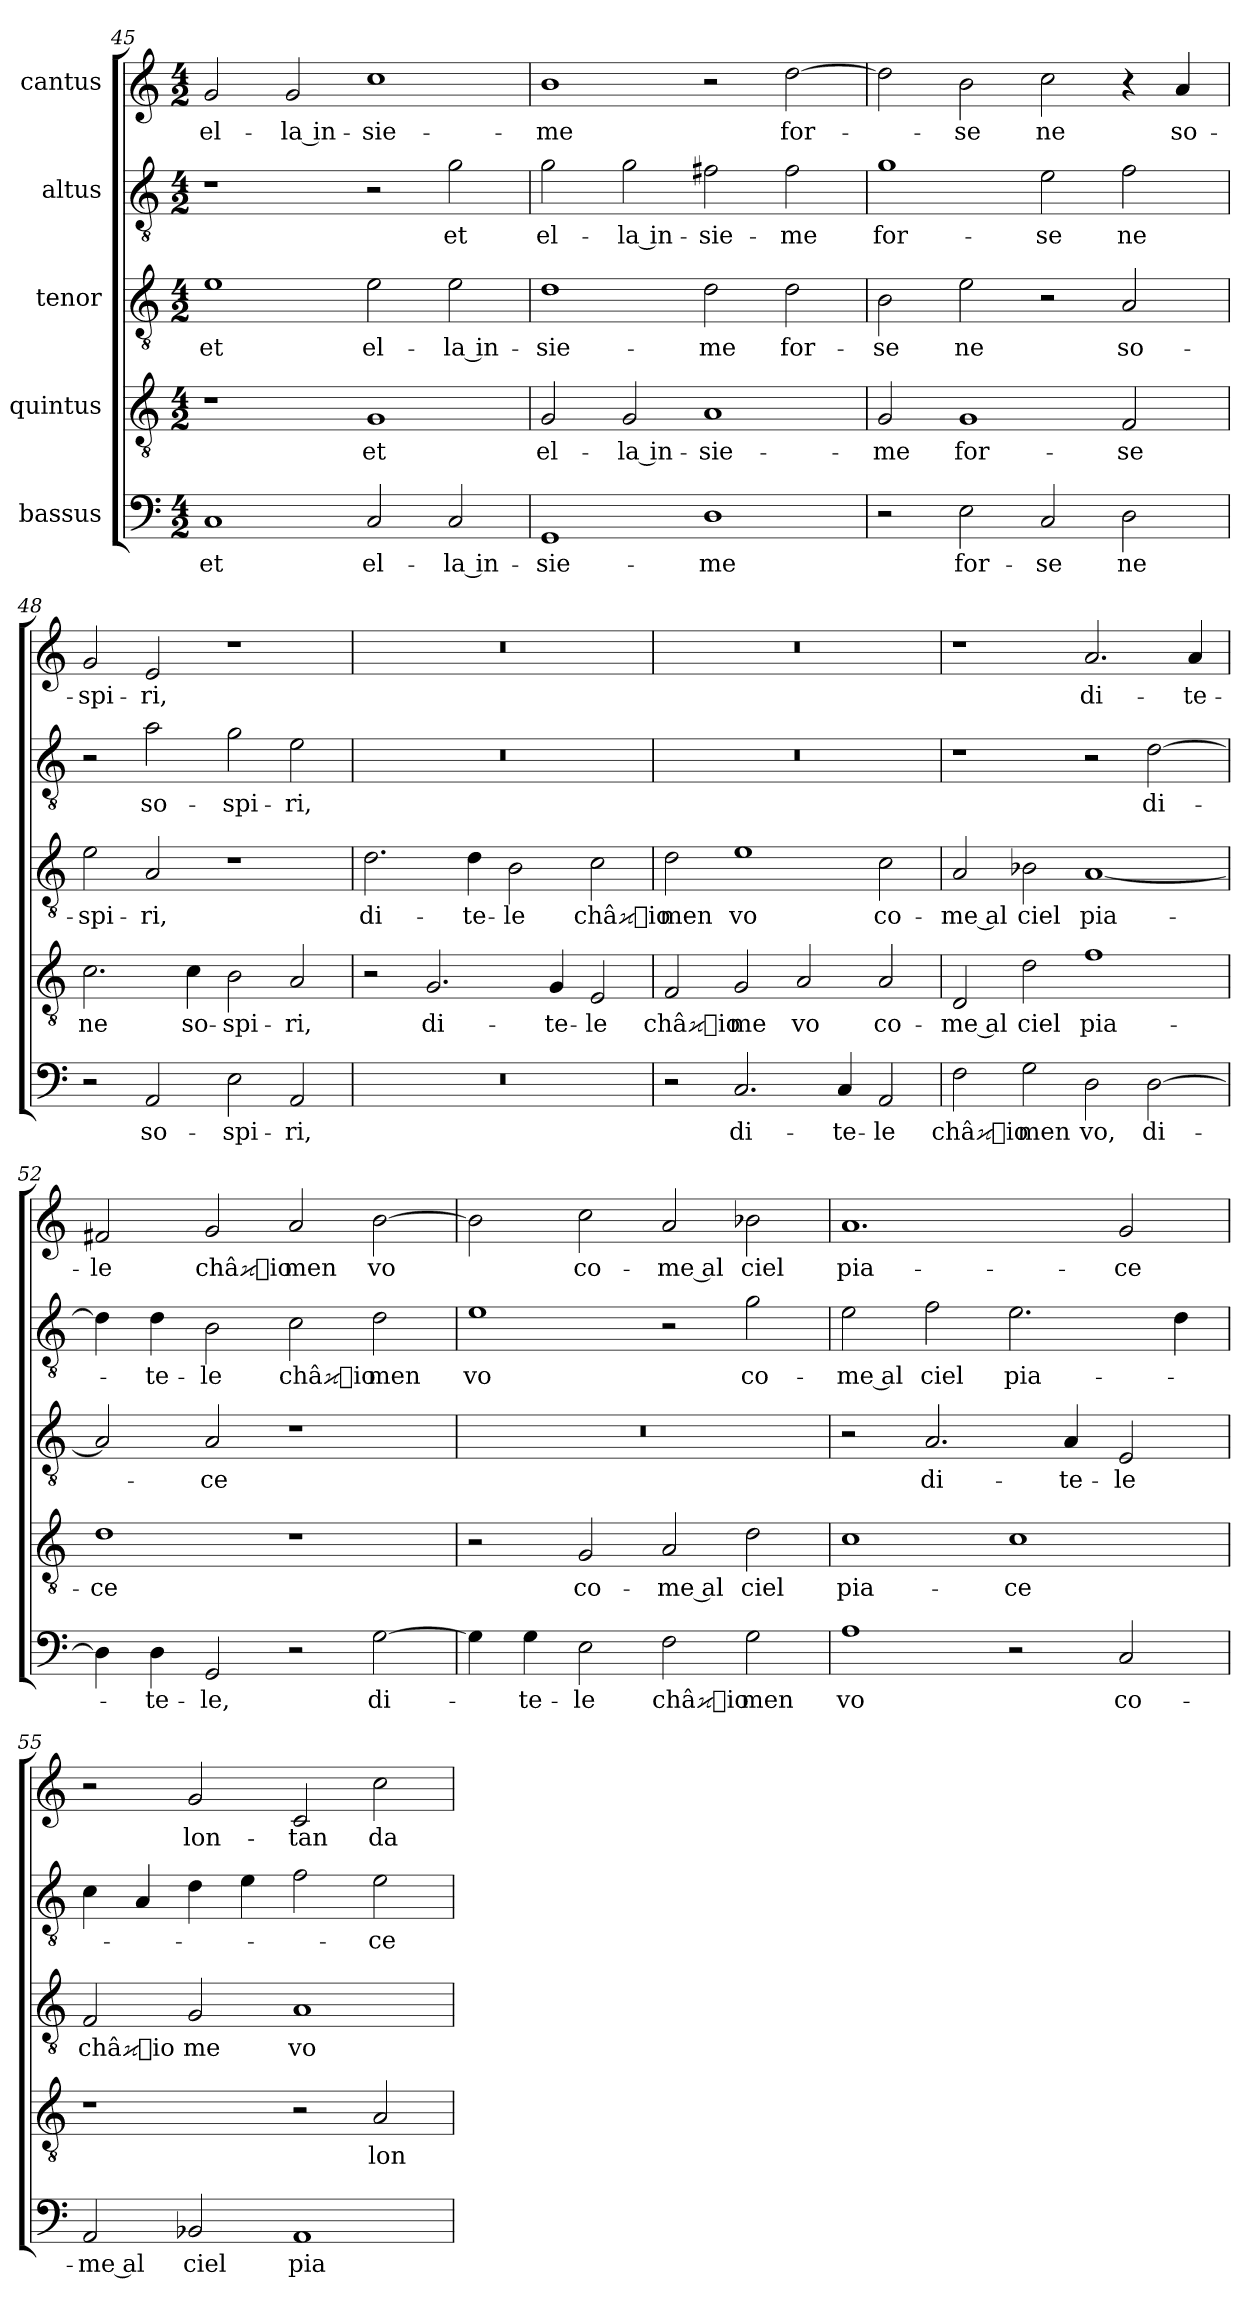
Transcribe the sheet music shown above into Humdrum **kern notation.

**kern	**text	**kern	**text	**kern	**text	**kern	**text	**kern	**text
*part5	*part5	*part4	*part4	*part3	*part3	*part2	*part2	*part1	*part1
*staff5	*staff5	*staff4	*staff4	*staff3	*staff3	*staff2	*staff2	*staff1	*staff1
*I"bassus	*	*I"quintus	*	*I"tenor	*	*I"altus	*	*I"cantus	*
*clefF4	*	*clefGv2	*	*clefGv2	*	*clefGv2	*	*clefG2	*
*k[]	*	*k[]	*	*k[]	*	*k[]	*	*k[]	*
*M4/2	*	*M4/2	*	*M4/2	*	*M4/2	*	*M4/2	*
=45	=45	=45	=45	=45	=45	=45	=45	=45	=45
1C/	et	1r	.	1e\	et	1r	.	2g/	el-
.	.	.	.	.	.	.	.	2g/	-la in-
2C/	el-	1G/	et	2e\	el-	2r	.	1cc\	-sie-
2C/	-la in-	.	.	2e\	-la in-	2g\	et	.	.
=46	=46	=46	=46	=46	=46	=46	=46	=46	=46
1GG/	-sie-	2G/	el-	1d\	-sie-	2g\	el-	1b\	-me
.	.	2G/	-la in-	.	.	2g\	-la in-	.	.
1D\	-me	1A/	-sie-	2d\	-me	2f#X\	-sie-	2r	.
.	.	.	.	2d\	for-	2f#\	-me	[2dd\	for-
=47	=47	=47	=47	=47	=47	=47	=47	=47	=47
2r	.	2G/	-me	2B\	-se	1g\	for-	2dd\]	.
2E\	for-	1G/	for-	2e\	ne	.	.	2b\	-se
2C/	-se	.	.	2r	.	2e\	-se	2cc\	ne
2D\	ne	2F/	-se	2A/	so-	2f\	ne	4r	.
.	.	.	.	.	.	.	.	4a/	so-
=48	=48	=48	=48	=48	=48	=48	=48	=48	=48
2r	.	2.c\	ne	2e\	-spi-	2r	.	2g/	-spi-
2AA/	so-	.	.	2A/	-ri,	2a\	so-	2e/	-ri,
.	.	4c\	so-	.	.	.	.	.	.
2E\	-spi-	2B\	-spi-	1r	.	2g\	-spi-	1r	.
2AA/	-ri,	2A/	-ri,	.	.	2e\	-ri,	.	.
=49	=49	=49	=49	=49	=49	=49	=49	=49	=49
0r	.	2r	.	2.d\	di-	0r	.	0r	.
.	.	2.G/	di-	.	.	.	.	.	.
.	.	.	.	4d\	-te-	.	.	.	.
.	.	.	.	2B\	-le	.	.	.	.
.	.	4G/	-te-	.	.	.	.	.	.
.	.	2E/	-le	2c\	châio	.	.	.	.
=50	=50	=50	=50	=50	=50	=50	=50	=50	=50
2r	.	2F/	châio	2d\	men	0r	.	0r	.
2.C/	di-	2G/	me	1e\	vo	.	.	.	.
.	.	2A/	vo	.	.	.	.	.	.
4C/	-te-	.	.	.	.	.	.	.	.
2AA/	-le	2A/	co-	2c\	co-	.	.	.	.
=51	=51	=51	=51	=51	=51	=51	=51	=51	=51
2F\	châio	2D/	-me al	2A/	-me al	1r	.	1r	.
2G\	men	2d\	ciel	2B-X\	ciel	.	.	.	.
2D\	vo,	1f\	pia-	[1A/	pia-	2r	.	2.a/	di-
[2D\	di-	.	.	.	.	[2d\	di-	.	.
.	.	.	.	.	.	.	.	4a/	-te-
=52	=52	=52	=52	=52	=52	=52	=52	=52	=52
4D\]	.	1d\	-ce	2A/]	.	4d\]	.	2f#X/	-le
4D\	-te-	.	.	.	.	4d\	-te-	.	.
2GG/	-le,	.	.	2A/	-ce	2B\	-le	2g/	châio
2r	.	1r	.	1r	.	2c\	châio	2a/	men
[2G\	di-	.	.	.	.	2d\	men	[2b\	vo
=53	=53	=53	=53	=53	=53	=53	=53	=53	=53
4G\]	.	2r	.	0r	.	1e\	vo	2b\]	.
4G\	-te-	.	.	.	.	.	.	.	.
2E\	-le	2G/	co-	.	.	.	.	2cc\	co-
2F\	châio	2A/	-me al	.	.	2r	.	2a/	-me al
2G\	men	2d\	ciel	.	.	2g\	co-	2b-X\	ciel
=54	=54	=54	=54	=54	=54	=54	=54	=54	=54
1A\	vo	1c\	pia-	2r	.	2e\	-me al	1.a/	pia-
.	.	.	.	2.A/	di-	2f\	ciel	.	.
2r	.	1c\	-ce	.	.	2.e\	pia-	.	.
.	.	.	.	4A/	-te-	.	.	.	.
2C/	co-	.	.	2E/	-le	.	.	2g/	-ce
.	.	.	.	.	.	4d\	.	.	.
=55	=55	=55	=55	=55	=55	=55	=55	=55	=55
2AA/	-me al	1r	.	2F/	châio	4c\	.	2r	.
.	.	.	.	.	.	4A/	.	.	.
2BB-X/	ciel	.	.	2G/	me	4d\	.	2g/	lon-
.	.	.	.	.	.	4e\	.	.	.
1AA/	pia-	2r	.	1A/	vo	2f\	.	2c/	-tan
.	.	2A/	lon-	.	.	2e\	-ce	2cc\	da
=	=	=	=	=	=	=	=	=	=
*-	*-	*-	*-	*-	*-	*-	*-	*-	*-
